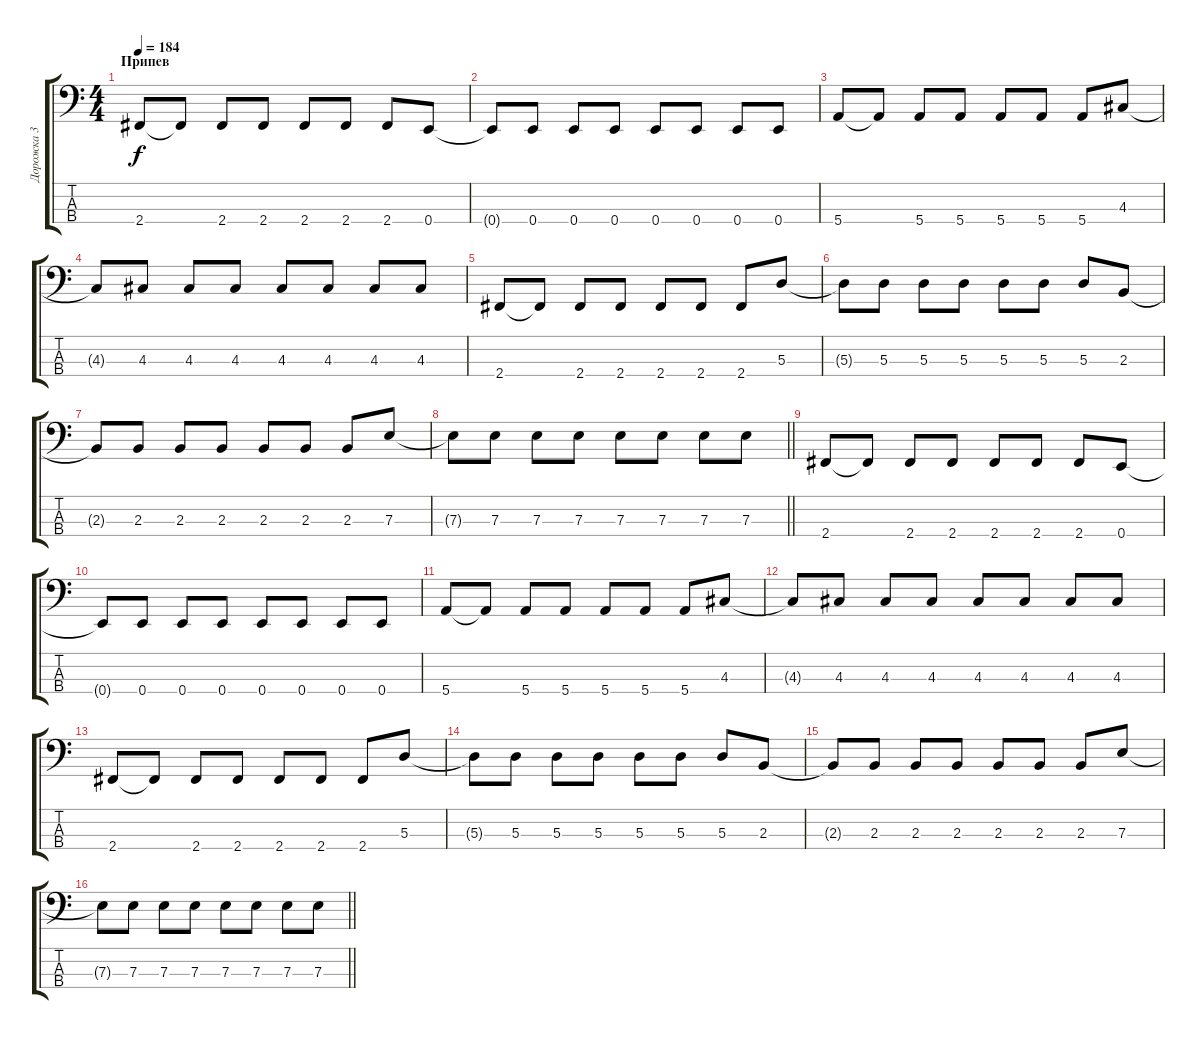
\track ("Дорожка 3" "Дорожка 3") {instrument electricbassfinger}
\staff {score tabs}
\tuning (G2 D2 A1 E1) {hide}
\ts (4 4)
\section ("" "Припев")
\tempo 184
\clef f4
\ks c
2.4.8{dy f} 2.4{t}.8 2.4.8 2.4.8 2.4.8 2.4.8 2.4.8 0.4.8 |
0.4{t}.8 0.4.8 0.4.8 0.4.8 0.4.8 0.4.8 0.4.8 0.4.8 |
5.4.8 5.4{t}.8 5.4.8 5.4.8 5.4.8 5.4.8 5.4.8 4.3.8 |
4.3{t}.8 4.3.8 4.3.8 4.3.8 4.3.8 4.3.8 4.3.8 4.3.8 |
2.4.8 2.4{t}.8 2.4.8 2.4.8 2.4.8 2.4.8 2.4.8 5.3.8 |
5.3{t}.8 5.3.8 5.3.8 5.3.8 5.3.8 5.3.8 5.3.8 2.3.8 |
2.3{t}.8 2.3.8 2.3.8 2.3.8 2.3.8 2.3.8 2.3.8 7.3.8 |
\barLineRight lightlight
7.3{t}.8 7.3.8 7.3.8 7.3.8 7.3.8 7.3.8 7.3.8 7.3.8 |
2.4.8 2.4{t}.8 2.4.8 2.4.8 2.4.8 2.4.8 2.4.8 0.4.8 |
0.4{t}.8 0.4.8 0.4.8 0.4.8 0.4.8 0.4.8 0.4.8 0.4.8 |
5.4.8 5.4{t}.8 5.4.8 5.4.8 5.4.8 5.4.8 5.4.8 4.3.8 |
4.3{t}.8 4.3.8 4.3.8 4.3.8 4.3.8 4.3.8 4.3.8 4.3.8 |
2.4.8 2.4{t}.8 2.4.8 2.4.8 2.4.8 2.4.8 2.4.8 5.3.8 |
5.3{t}.8 5.3.8 5.3.8 5.3.8 5.3.8 5.3.8 5.3.8 2.3.8 |
2.3{t}.8 2.3.8 2.3.8 2.3.8 2.3.8 2.3.8 2.3.8 7.3.8 |
\barLineRight lightlight
7.3{t}.8 7.3.8 7.3.8 7.3.8 7.3.8 7.3.8 7.3.8 7.3.8
